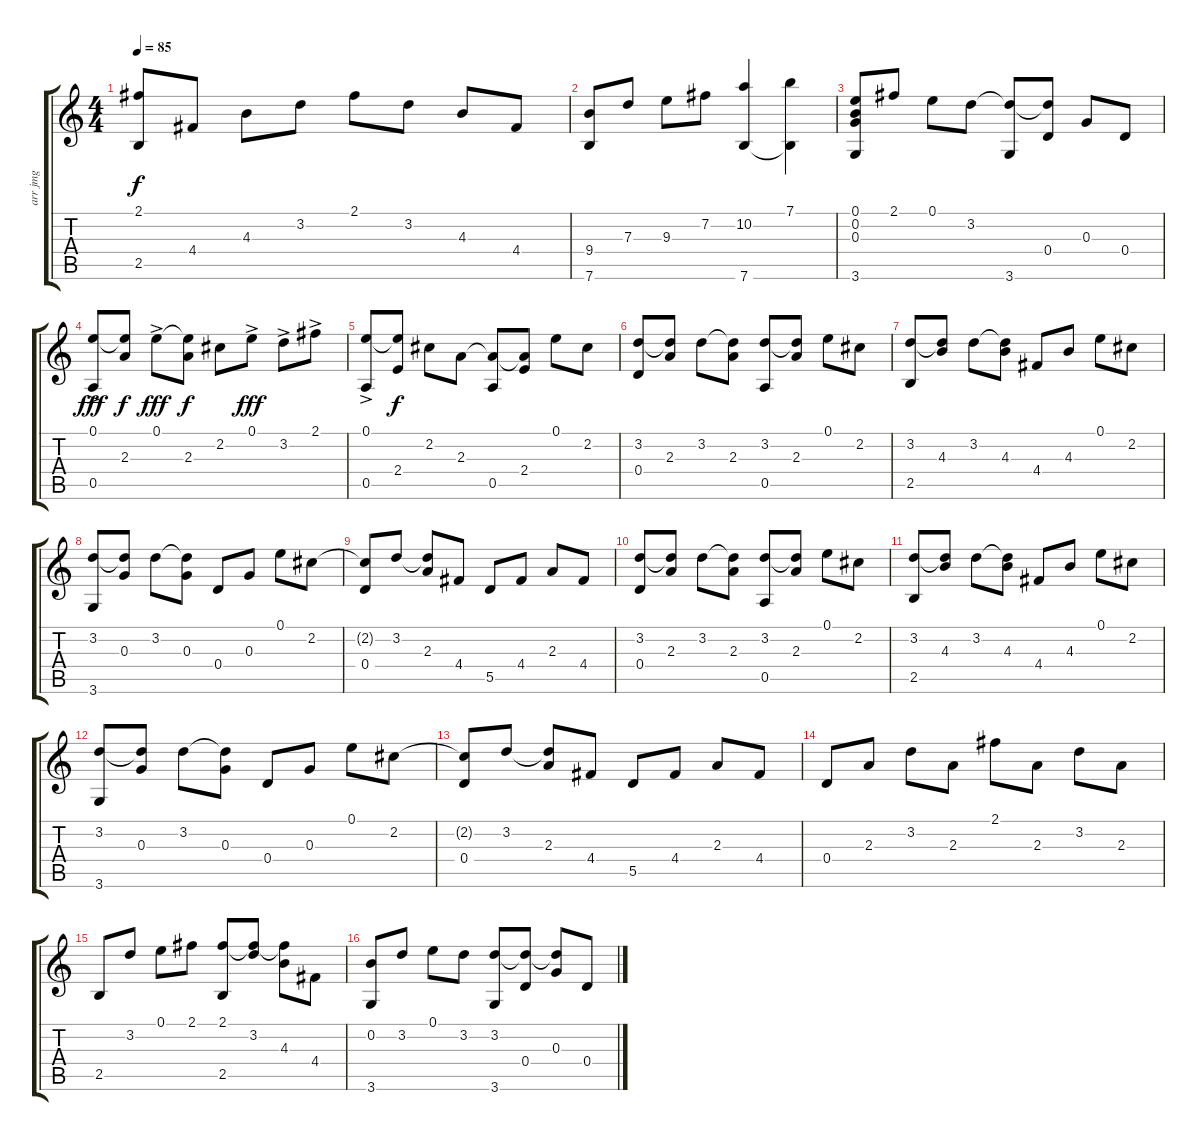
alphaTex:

\track ("arr jmg" "arr jmg") {instrument electricguitarjazz}
\staff {score tabs}
\tuning (E4 B3 G3 D3 A2 E2) {hide}
\ts (4 4)
\tempo 85
\clef g2
\ks c
(2.1{t} 2.5).8{dy f} 4.4.8 4.3.8 3.2.8 2.1.8 3.2.8 4.3.8 4.4.8 |
(9.4 7.6).8 7.3.8 9.3.8 7.2.8 (10.2 7.6).4 (7.1 7.6{t}).4 |
(0.1 0.2 0.3 3.6).8 2.1.8 0.1.8 3.2.8 (3.2{t} 3.6).8 (3.2{t} 0.4).8 0.3.8 0.4.8 |
(0.1{ac} 0.5).8{dy fff} (0.1{t} 2.3).8{dy f} 0.1{ac}.8{dy fff} (0.1{t} 2.3).8{dy f} 2.2.8 0.1{ac}.8{dy fff} 3.2{ac}.8 2.1{ac}.8 |
(0.1{ac} 0.5).8 (0.1{t} 2.4).8{dy f} 2.2.8 2.3.8 (2.3{t} 0.5).8 (2.3{t} 2.4).8 0.1.8 2.2.8 |
(3.2 0.4).8 (3.2{t} 2.3).8 3.2.8 (3.2{t} 2.3).8 (3.2 0.5).8 (3.2{t} 2.3).8 0.1.8 2.2.8 |
(3.2 2.5).8 (3.2{t} 4.3).8 3.2.8 (3.2{t} 4.3).8 4.4.8 4.3.8 0.1.8 2.2.8 |
(3.2 3.6).8 (3.2{t} 0.3).8 3.2.8 (3.2{t} 0.3).8 0.4.8 0.3.8 0.1.8 2.2.8 |
(2.2{t} 0.4).8 3.2.8 (3.2{t} 2.3).8 4.4.8 5.5.8 4.4.8 2.3.8 4.4.8 |
(3.2 0.4).8 (3.2{t} 2.3).8 3.2.8 (3.2{t} 2.3).8 (3.2 0.5).8 (3.2{t} 2.3).8 0.1.8 2.2.8 |
(3.2 2.5).8 (3.2{t} 4.3).8 3.2.8 (3.2{t} 4.3).8 4.4.8 4.3.8 0.1.8 2.2.8 |
(3.2 3.6).8 (3.2{t} 0.3).8 3.2.8 (3.2{t} 0.3).8 0.4.8 0.3.8 0.1.8 2.2.8 |
(2.2{t} 0.4).8 3.2.8 (3.2{t} 2.3).8 4.4.8 5.5.8 4.4.8 2.3.8 4.4.8 |
0.4.8 2.3.8 3.2.8 2.3.8 2.1.8 2.3.8 3.2.8 2.3.8 |
2.5.8 3.2.8 0.1.8 2.1.8 (2.1 2.5).8 (2.1{t} 3.2).8 (2.1{t} 4.3).8 4.4.8 |
(0.2 3.6).8 3.2.8 0.1.8 3.2.8 (3.2 3.6).8 (3.2{t} 0.4).8 (3.2{t} 0.3).8 0.4.8
